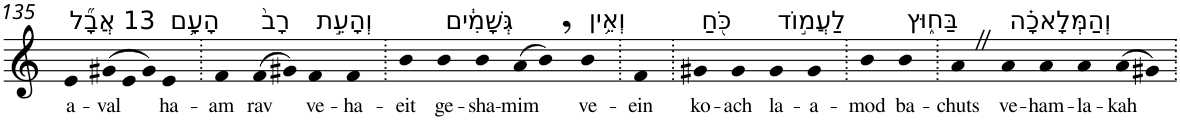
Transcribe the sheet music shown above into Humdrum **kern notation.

**kern	**text
*part1	*part1
*staff1	*staff1
*I"Piano	*
*I'Pno	*
!!LO:PB:g=z
*clefG2	*
*k[]	*
=135	=135
!LO:TX:a:t=13 אֲבָ֞ל	!
!	!LO:LY:b
4e	a-
*Xtuplet	*
!	!LO:LY:b
(>12g#X	-val
12e	.
12g#)	.
!LO:TX:a:t=הָעָ֥ם	!
!	!LO:LY:b
4e	ha-
=136.	=136.
!	!LO:LY:b
4f	-am
!LO:TX:a:t=רָב֙	!
!	!LO:LY:b
(>8f	rav
8g#X)	.
!LO:TX:a:t=וְהָעֵ֣ת	!
!	!LO:LY:b
4f	ve-
!	!LO:LY:b
4f	-ha-
=137.	=137.
!	!LO:LY:b
4b	-eit
!LO:TX:a:t=גְּשָׁמִ֔ים	!
!	!LO:LY:b
4b	ge-
!	!LO:LY:b
4b	-sha-
!	!LO:LY:b
(>8a	-mim
8b,)	.
!LO:TX:a:t=וְאֵ֥ין	!
!	!LO:LY:b
4b	ve-
=138.	=138.
!	!LO:LY:b
4f	-ein
=139.	=139.
!LO:TX:a:t=כֹּ֖חַ	!
!	!LO:LY:b
4g#X	ko-
!	!LO:LY:b
4g#	-ach
!LO:TX:a:t=לַעֲמ֣וֹד	!
!	!LO:LY:b
4g#	la-
!	!LO:LY:b
4g#	-a-
=140.	=140.
!	!LO:LY:b
4b	-mod
!LO:TX:a:t=בַּח֑וּץ	!
!	!LO:LY:b
4b	ba-
=141.	=141.
!	!LO:LY:b
4aZ	-chuts
!LO:TX:a:t=וְהַמְּלָאכָ֗ה	!
!	!LO:LY:b
4a	ve-
!	!LO:LY:b
4a	-ham-
!	!LO:LY:b
4a	-la-
!	!LO:LY:b
(>8a	-kah
8g#X)	.
=.	=.
*-	*-
